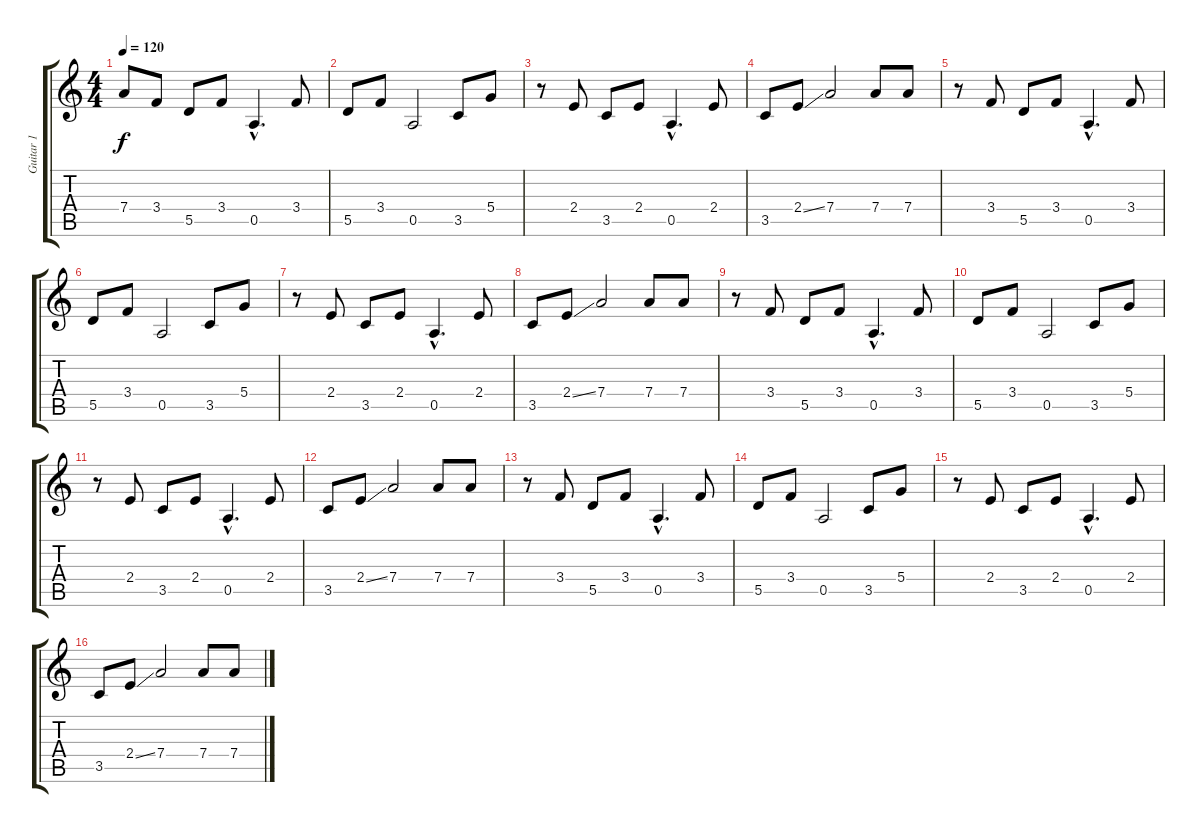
\track ("Guitar 1" "Guitar 1") {instrument overdrivenguitar}
\staff {score tabs}
\tuning (E4 B3 G3 D3 A2 E2) {hide}
\ts (4 4)
\tempo 120
\clef g2
\ks c
7.4{t}.8{dy f} 3.4.8 5.5.8 3.4.8 0.5{hac}.4{d} 3.4.8 |
5.5.8 3.4.8 0.5.2 3.5.8 5.4.8 |
r.8 2.4.8 3.5.8 2.4.8 0.5{hac}.4{d} 2.4.8 |
3.5.8 2.4{ss}.8 7.4.2 7.4.8 7.4.8 |
r.8 3.4.8 5.5.8 3.4.8 0.5{hac}.4{d} 3.4.8 |
5.5.8 3.4.8 0.5.2 3.5.8 5.4.8 |
r.8 2.4.8 3.5.8 2.4.8 0.5{hac}.4{d} 2.4.8 |
3.5.8 2.4{ss}.8 7.4.2 7.4.8 7.4.8 |
r.8 3.4.8 5.5.8 3.4.8 0.5{hac}.4{d} 3.4.8 |
5.5.8 3.4.8 0.5.2 3.5.8 5.4.8 |
r.8 2.4.8 3.5.8 2.4.8 0.5{hac}.4{d} 2.4.8 |
3.5.8 2.4{ss}.8 7.4.2 7.4.8 7.4.8 |
r.8 3.4.8 5.5.8 3.4.8 0.5{hac}.4{d} 3.4.8 |
5.5.8 3.4.8 0.5.2 3.5.8 5.4.8 |
r.8 2.4.8 3.5.8 2.4.8 0.5{hac}.4{d} 2.4.8 |
3.5.8 2.4{ss}.8 7.4.2 7.4.8 7.4.8
